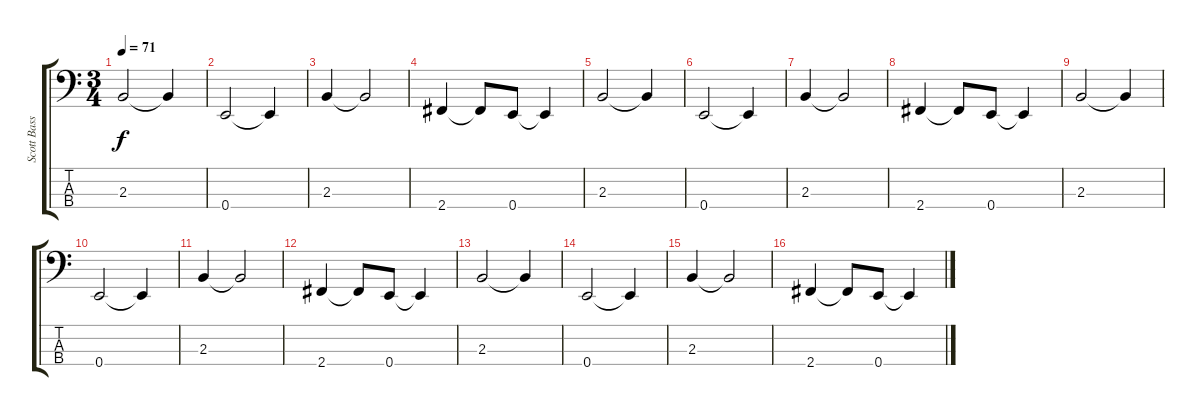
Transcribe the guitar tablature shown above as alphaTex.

\track ("Scott Bass Guitar" "Scott Bass") {instrument electricbassfinger}
\staff {score tabs}
\tuning (G2 D2 A1 E1) {hide}
\ts (3 4)
\tempo 71
\clef f4
\ks c
2.3.2{dy f} 2.3{t}.4 |
0.4.2 0.4{t}.4 |
2.3.4 2.3{t}.2 |
2.4.4 2.4{t}.8 0.4.8 0.4{t}.4 |
2.3.2 2.3{t}.4 |
0.4.2 0.4{t}.4 |
2.3.4 2.3{t}.2 |
2.4.4 2.4{t}.8 0.4.8 0.4{t}.4 |
2.3.2 2.3{t}.4 |
0.4.2 0.4{t}.4 |
2.3.4 2.3{t}.2 |
2.4.4 2.4{t}.8 0.4.8 0.4{t}.4 |
2.3.2 2.3{t}.4 |
0.4.2 0.4{t}.4 |
2.3.4 2.3{t}.2 |
2.4.4 2.4{t}.8 0.4.8 0.4{t}.4
